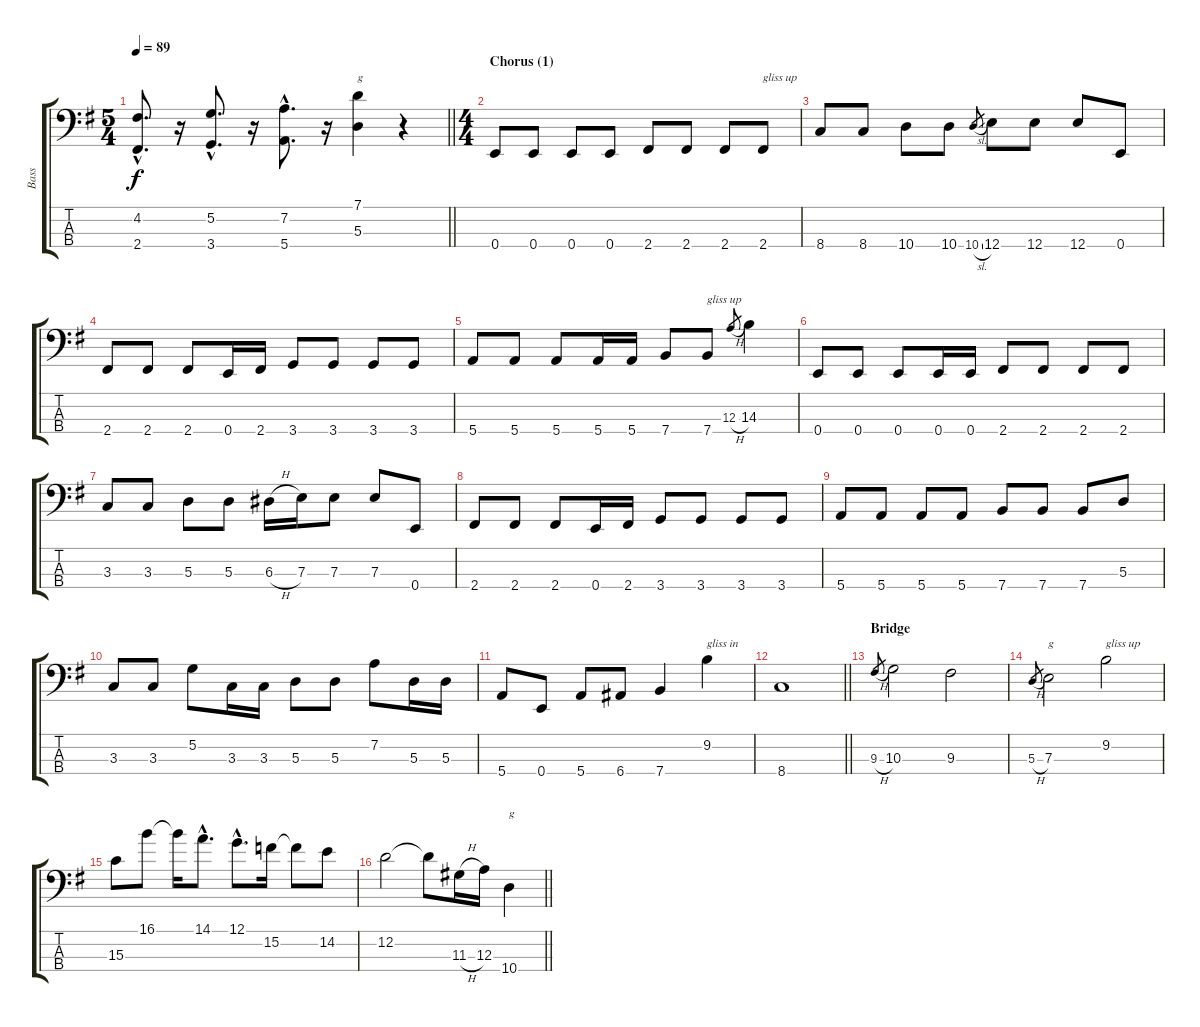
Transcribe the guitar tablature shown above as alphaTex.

\track ("Bass" "Bass") {instrument electricbasspick}
\staff {score tabs}
\tuning (G2 D2 A1 E1) {hide}
\ts (5 4)
\tempo 89
\clef f4
\barLineRight lightlight
\ks g
(4.2{hac} 2.4{hac}).8{d dy f} r.16 (5.2{hac} 3.4{hac}).8{d} r.16 (7.2{hac} 5.4{hac}).8{d} r.16 (7.1 5.3).4{txt "g"} r.4 |
\ts (4 4)
\section ("" "Chorus (1)")
0.4.8 0.4.8 0.4.8 0.4.8 2.4.8 2.4.8 2.4.8 2.4.8{txt "gliss up"} |
8.4.8 8.4.8 10.4.8 10.4.8 10.4{sl}.8{gr} 12.4.8 12.4.8 12.4.8 0.4.8 |
2.4.8 2.4.8 2.4.8 0.4.16 2.4.16 3.4.8 3.4.8 3.4.8 3.4.8 |
5.4.8 5.4.8 5.4.8 5.4.16 5.4.16 7.4.8 7.4.8{txt "gliss up"} 12.3{h}.8{gr} 14.3.4 |
0.4.8 0.4.8 0.4.8 0.4.16 0.4.16 2.4.8 2.4.8 2.4.8 2.4.8 |
3.3.8 3.3.8 5.3.8 5.3.8 6.3{h}.16 7.3.16 7.3.8 7.3.8 0.4.8 |
2.4.8 2.4.8 2.4.8 0.4.16 2.4.16 3.4.8 3.4.8 3.4.8 3.4.8 |
5.4.8 5.4.8 5.4.8 5.4.8 7.4.8 7.4.8 7.4.8 5.3.8 |
3.3.8 3.3.8 5.2.8 3.3.16 3.3.16 5.3.8 5.3.8 7.2.8 5.3.16 5.3.16 |
5.4.8 0.4.8 5.4.8 6.4.8 7.4.4 9.2.4{txt "gliss in"} |
\barLineRight lightlight
8.4.1 |
\section ("" "Bridge")
9.3{h}.8{gr} 10.3.2 9.3.2 |
5.3{h}.8{gr} 7.3.2{txt "g"} 9.2.2{txt "gliss up"} |
15.3.8 16.1.8 16.1{t}.16 14.1{hac}.8{d} 12.1{hac}.8{d} 15.2.16 15.2{t}.8 14.2.8 |
\barLineRight lightlight
12.2.2 12.2{t}.8 11.3{h}.16 12.3.16 10.4.4{txt "g"}
